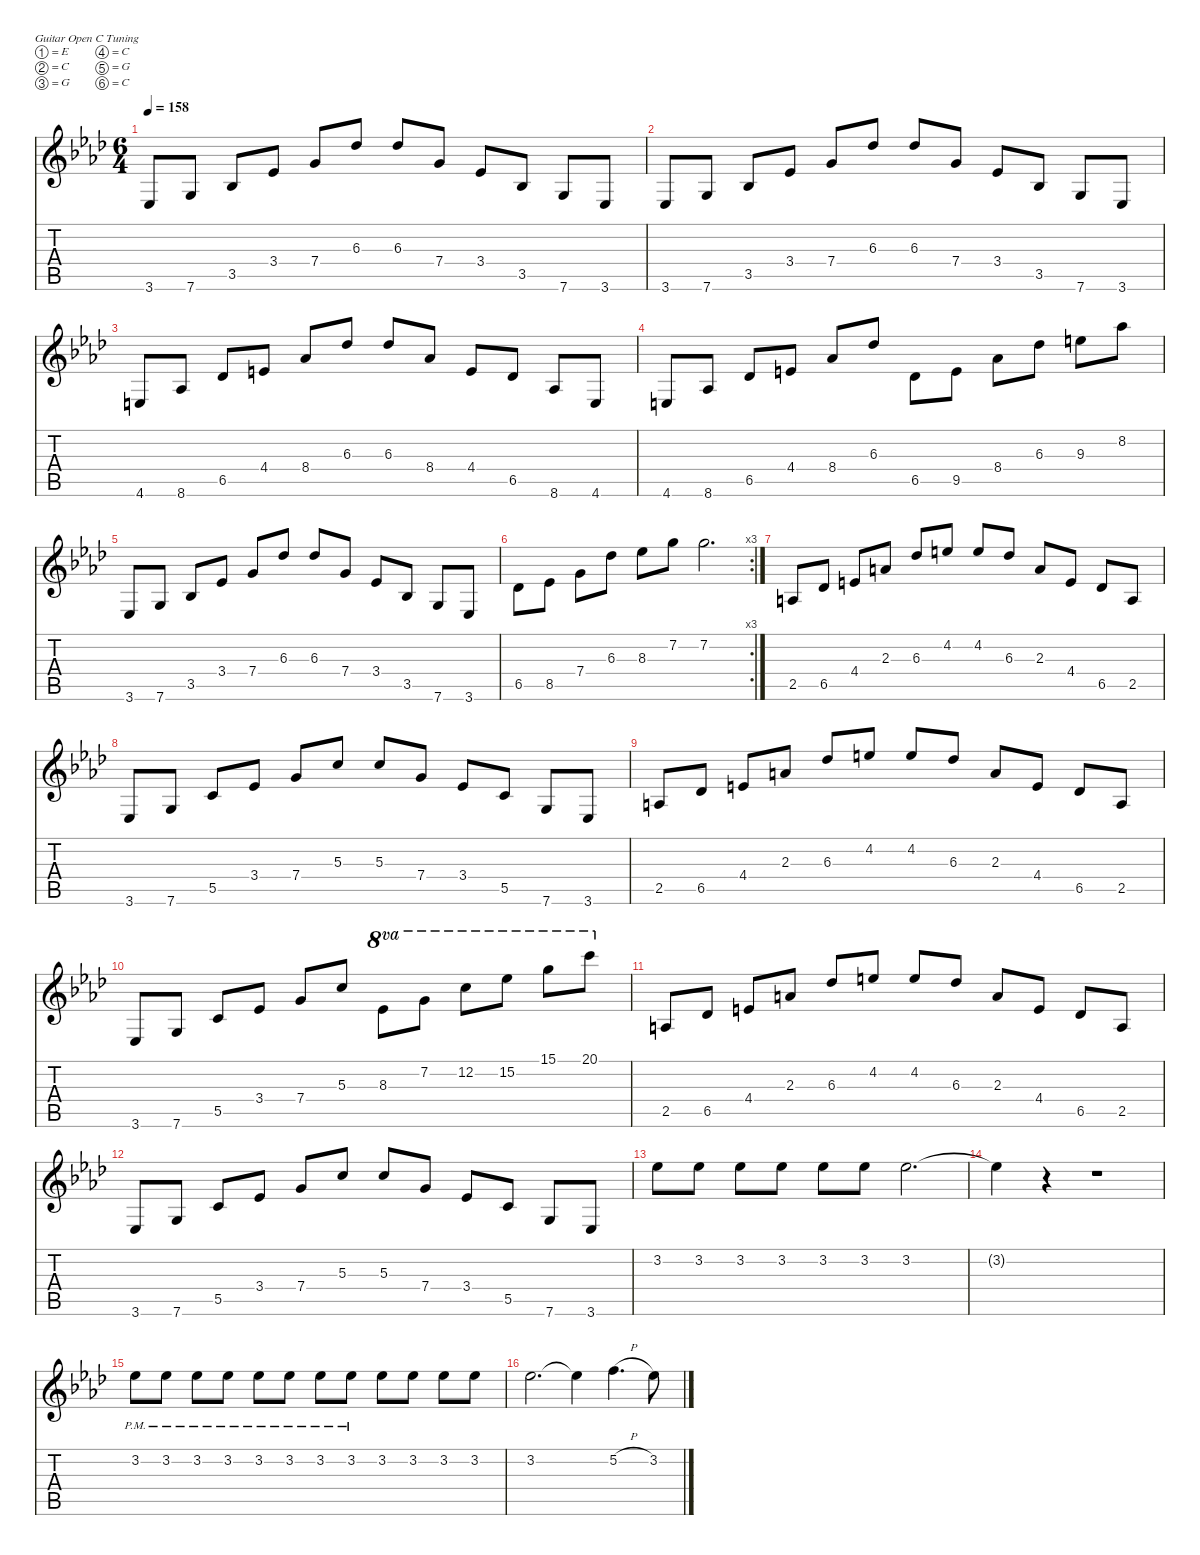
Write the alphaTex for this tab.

\defaultSystemsLayout 4
\hideDynamics
\bracketExtendMode nobrackets
\singleTrackTrackNamePolicy hidden
\multiTrackTrackNamePolicy hidden
\firstSystemTrackNameMode fullname
\firstSystemTrackNameOrientation horizontal
\otherSystemsTrackNameOrientation horizontal
\track ("Guitar 1" "dist.guit.") {instrument distortionguitar}
\staff {score tabs}
\tuning (E4 C4 G3 C3 G2 C2)
\ts (6 4)
\tempo 158
\clef g2
\ks ab
3.6{acc b}.8{dy f beam Up} 7.6{acc forcenatural}.8{beam Up} 3.5{acc b}.8{beam Up} 3.4{acc b}.8{beam Up} 7.4{acc forcenatural}.8{beam Up} 6.3{acc b}.8{beam Up} 6.3{acc b}.8{beam Up} 7.4{acc forcenatural}.8{beam Up} 3.4{acc b}.8{beam Up} 3.5{acc b}.8{beam Up} 7.6{acc forcenatural}.8{beam Up} 3.6{acc b}.8{beam Up} |
3.6{acc b}.8{beam Up} 7.6{acc forcenatural}.8{beam Up} 3.5{acc b}.8{beam Up} 3.4{acc b}.8{beam Up} 7.4{acc forcenatural}.8{beam Up} 6.3{acc b}.8{beam Up} 6.3{acc b}.8{beam Up} 7.4{acc forcenatural}.8{beam Up} 3.4{acc b}.8{beam Up} 3.5{acc b}.8{beam Up} 7.6{acc forcenatural}.8{beam Up} 3.6{acc b}.8{beam Up} |
4.6{acc forcenatural}.8{beam Up} 8.6{acc b}.8{beam Up} 6.5{acc b}.8{beam Up} 4.4{acc forcenatural}.8{beam Up} 8.4{acc b}.8{beam Up} 6.3{acc b}.8{beam Up} 6.3{acc b}.8{beam Up} 8.4{acc b}.8{beam Up} 4.4{acc forcenatural}.8{beam Up} 6.5{acc b}.8{beam Up} 8.6{acc b}.8{beam Up} 4.6{acc forcenatural}.8{beam Up} |
4.6{acc forcenatural}.8{beam Up} 8.6{acc b}.8{beam Up} 6.5{acc b}.8{beam Up} 4.4{acc forcenatural}.8{beam Up} 8.4{acc b}.8{beam Up} 6.3{acc b}.8{beam Up} 6.5{acc b}.8{beam Down} 9.5{acc forcenatural}.8{beam Down} 8.4{acc b}.8{beam Down} 6.3{acc b}.8{beam Down} 9.3{acc forcenatural}.8{beam Down} 8.2{acc b}.8{beam Down} |
3.6{acc b}.8{beam Up} 7.6{acc forcenatural}.8{beam Up} 3.5{acc b}.8{beam Up} 3.4{acc b}.8{beam Up} 7.4{acc forcenatural}.8{beam Up} 6.3{acc b}.8{beam Up} 6.3{acc b}.8{beam Up} 7.4{acc forcenatural}.8{beam Up} 3.4{acc b}.8{beam Up} 3.5{acc b}.8{beam Up} 7.6{acc forcenatural}.8{beam Up} 3.6{acc b}.8{beam Up} |
\rc 3
6.5{acc b}.8{beam Down} 8.5{acc b}.8{beam Down} 7.4{acc forcenatural}.8{beam Down} 6.3{acc b}.8{beam Down} 8.3{acc b}.8{beam Down} 7.2{acc forcenatural}.8{beam Down} 7.2{acc forcenatural}.2{d beam Down} |
2.5{acc forcenatural}.8{beam Up} 6.5{acc b}.8{beam Up} 4.4{acc forcenatural}.8{beam Up} 2.3{acc forcenatural}.8{beam Up} 6.3{acc b}.8{beam Up} 4.2{acc forcenatural}.8{beam Up} 4.2{acc forcenatural}.8{beam Up} 6.3{acc b}.8{beam Up} 2.3{acc forcenatural}.8{beam Up} 4.4{acc forcenatural}.8{beam Up} 6.5{acc b}.8{beam Up} 2.5{acc forcenatural}.8{beam Up} |
3.6{acc b}.8{beam Up} 7.6{acc forcenatural}.8{beam Up} 5.5{acc forcenatural}.8{beam Up} 3.4{acc b}.8{beam Up} 7.4{acc forcenatural}.8{beam Up} 5.3{acc forcenatural}.8{beam Up} 5.3{acc forcenatural}.8{beam Up} 7.4{acc forcenatural}.8{beam Up} 3.4{acc b}.8{beam Up} 5.5{acc forcenatural}.8{beam Up} 7.6{acc forcenatural}.8{beam Up} 3.6{acc b}.8{beam Up} |
2.5{acc forcenatural}.8{beam Up} 6.5{acc b}.8{beam Up} 4.4{acc forcenatural}.8{beam Up} 2.3{acc forcenatural}.8{beam Up} 6.3{acc b}.8{beam Up} 4.2{acc forcenatural}.8{beam Up} 4.2{acc forcenatural}.8{beam Up} 6.3{acc b}.8{beam Up} 2.3{acc forcenatural}.8{beam Up} 4.4{acc forcenatural}.8{beam Up} 6.5{acc b}.8{beam Up} 2.5{acc forcenatural}.8{beam Up} |
3.6{acc b}.8{beam Up} 7.6{acc forcenatural}.8{beam Up} 5.5{acc forcenatural}.8{beam Up} 3.4{acc b}.8{beam Up} 7.4{acc forcenatural}.8{beam Up} 5.3{acc forcenatural}.8{beam Up} 8.3{acc b}.8{ot 8va beam Down} 7.2{acc forcenatural}.8{ot 8va beam Down} 12.2{acc forcenatural}.8{ot 8va beam Down} 15.2{acc b}.8{ot 8va beam Down} 15.1{acc forcenatural}.8{ot 8va beam Down} 20.1{acc forcenatural}.8{ot 8va beam Down} |
2.5{acc forcenatural}.8{beam Up} 6.5{acc b}.8{beam Up} 4.4{acc forcenatural}.8{beam Up} 2.3{acc forcenatural}.8{beam Up} 6.3{acc b}.8{beam Up} 4.2{acc forcenatural}.8{beam Up} 4.2{acc forcenatural}.8{beam Up} 6.3{acc b}.8{beam Up} 2.3{acc forcenatural}.8{beam Up} 4.4{acc forcenatural}.8{beam Up} 6.5{acc b}.8{beam Up} 2.5{acc forcenatural}.8{beam Up} |
3.6{acc b}.8{beam Up} 7.6{acc forcenatural}.8{beam Up} 5.5{acc forcenatural}.8{beam Up} 3.4{acc b}.8{beam Up} 7.4{acc forcenatural}.8{beam Up} 5.3{acc forcenatural}.8{beam Up} 5.3{acc forcenatural}.8{beam Up} 7.4{acc forcenatural}.8{beam Up} 3.4{acc b}.8{beam Up} 5.5{acc forcenatural}.8{beam Up} 7.6{acc forcenatural}.8{beam Up} 3.6{acc b}.8{beam Up} |
3.2{acc b}.8{beam Down} 3.2{acc b}.8{beam Down} 3.2{acc b}.8{beam Down} 3.2{acc b}.8{beam Down} 3.2{acc b}.8{beam Down} 3.2{acc b}.8{beam Down} 3.2{acc b}.2{d beam Down} |
3.2{t acc b}.4{dy mf beam Down} r.4{beam Down} r.1{beam Down} |
3.2{pm acc b}.8{dy f beam Down} 3.2{pm acc b}.8{beam Down} 3.2{pm acc b}.8{beam Down} 3.2{pm acc b}.8{beam Down} 3.2{pm acc b}.8{beam Down} 3.2{pm acc b}.8{beam Down} 3.2{pm acc b}.8{beam Down} 3.2{pm acc b}.8{beam Down} 3.2{acc b}.8{beam Down} 3.2{acc b}.8{beam Down} 3.2{acc b}.8{beam Down} 3.2{acc b}.8{beam Down} |
3.2{acc b}.2{d beam Down} 3.2{t acc b}.4{beam Down} 5.2{h acc forcenatural}.4{d beam Down} 3.2{sl acc b}.8{beam Down}
